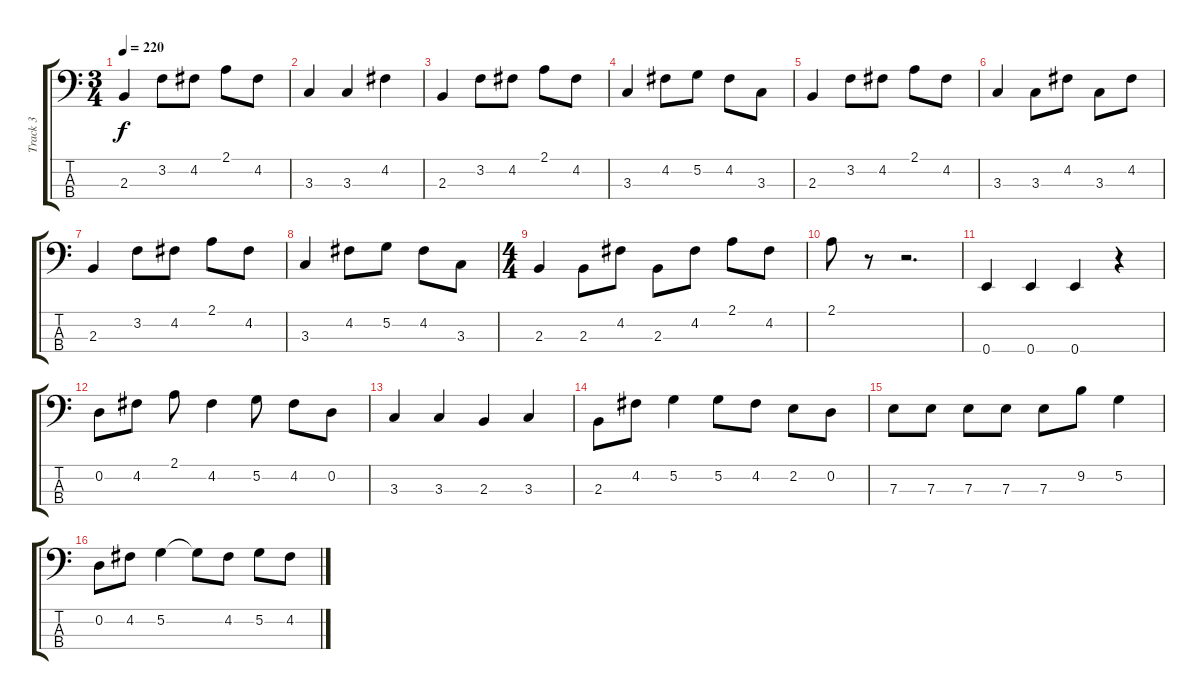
\track ("Track 3" "Track 3") {instrument electricbasspick}
\staff {score tabs}
\tuning (G2 D2 A1 E1) {hide}
\ts (3 4)
\tempo 220
\clef f4
\ks c
2.3.4{dy f} 3.2.8 4.2.8 2.1.8 4.2.8 |
3.3.4 3.3.4 4.2.4 |
2.3.4 3.2.8 4.2.8 2.1.8 4.2.8 |
3.3.4 4.2.8 5.2.8 4.2.8 3.3.8 |
2.3.4 3.2.8 4.2.8 2.1.8 4.2.8 |
3.3.4 3.3.8 4.2.8 3.3.8 4.2.8 |
2.3.4 3.2.8 4.2.8 2.1.8 4.2.8 |
3.3.4 4.2.8 5.2.8 4.2.8 3.3.8 |
\ts (4 4)
2.3.4 2.3.8 4.2.8 2.3.8 4.2.8 2.1.8 4.2.8 |
2.1.8 r.8 r.2{d} |
0.4.4 0.4.4 0.4.4 r.4 |
0.2.8 4.2.8 2.1.8 4.2.4 5.2.8 4.2.8 0.2.8 |
3.3.4 3.3.4 2.3.4 3.3.4 |
2.3.8 4.2.8 5.2.4 5.2.8 4.2.8 2.2.8 0.2.8 |
7.3.8 7.3.8 7.3.8 7.3.8 7.3.8 9.2.8 5.2.4 |
0.2.8 4.2.8 5.2.4 5.2{t}.8 4.2.8 5.2.8 4.2.8
